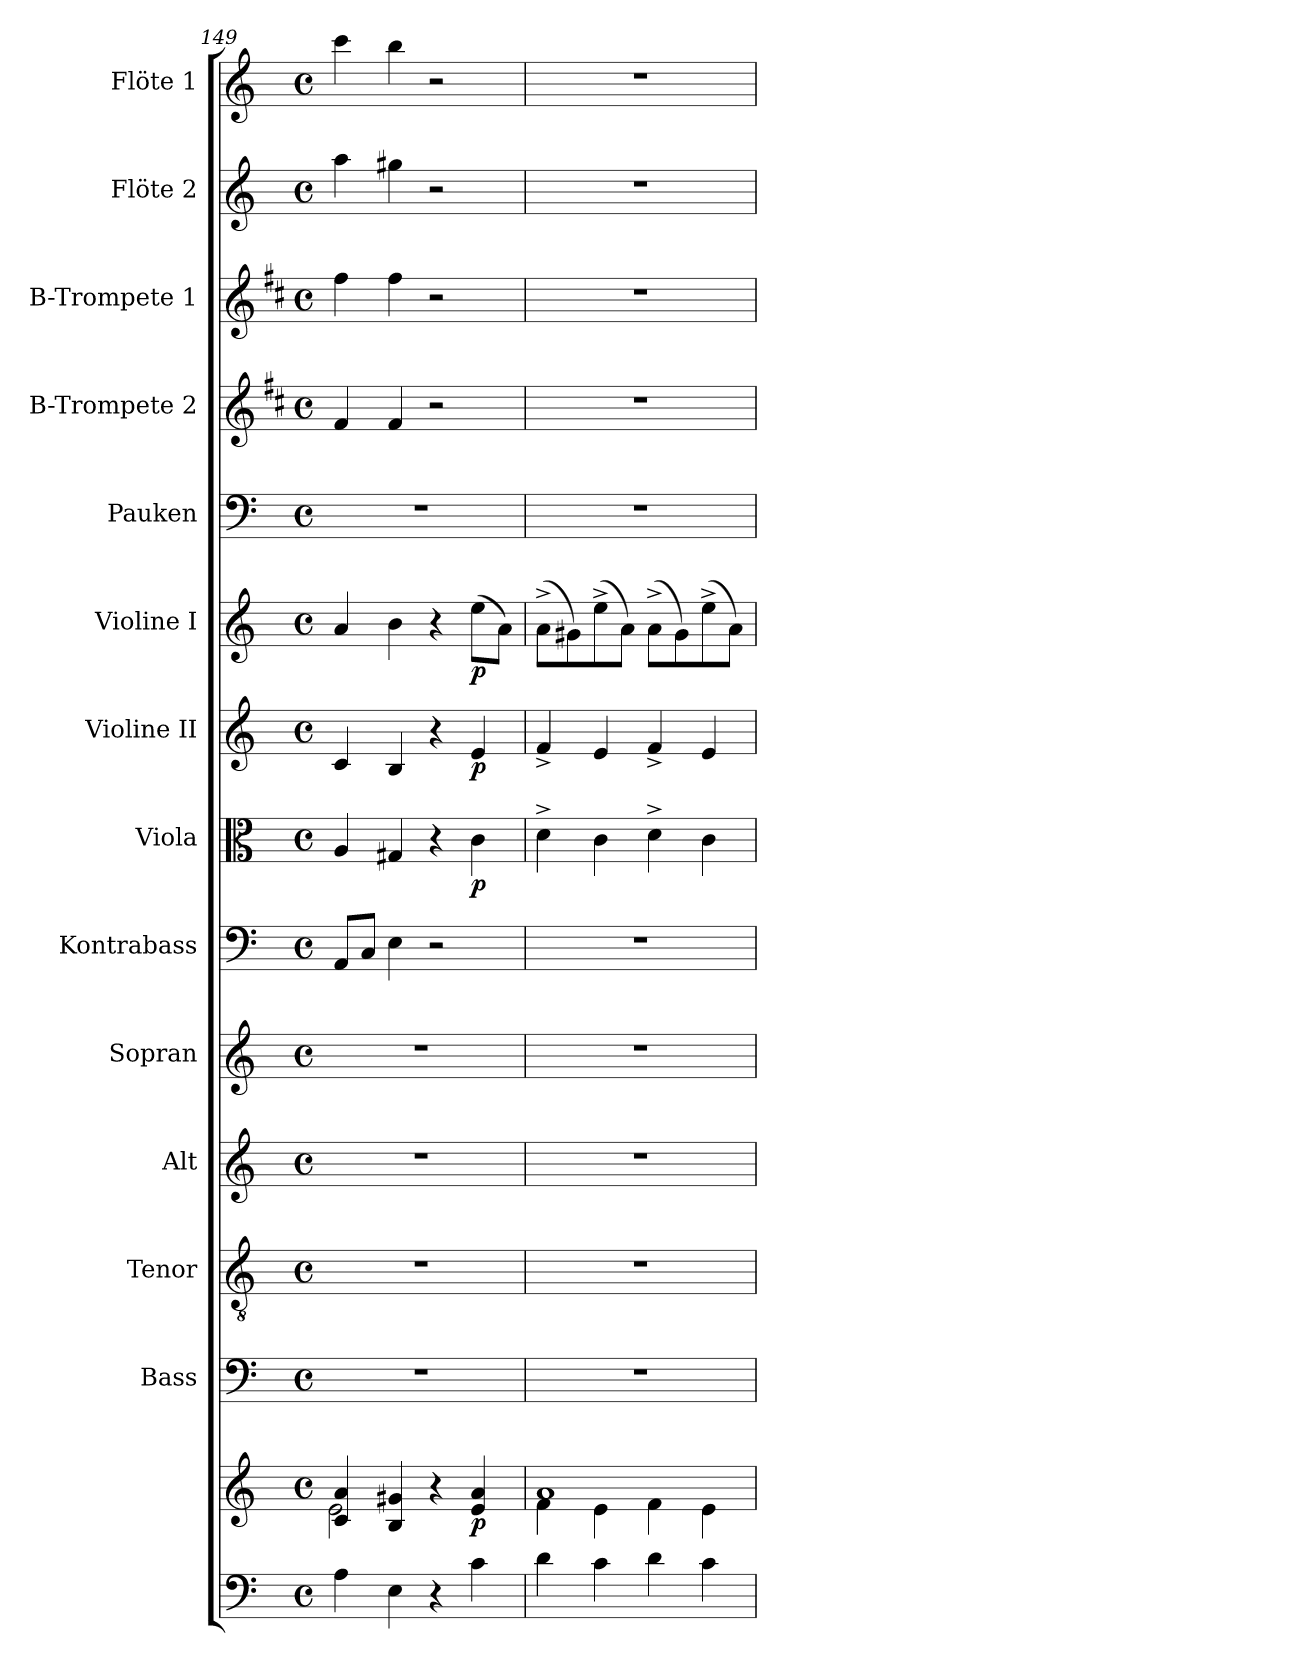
**kern	**kern	**dynam	**kern	**kern	**kern	**kern	**kern	**kern	**dynam	**kern	**dynam	**kern	**dynam	**kern	**kern	**kern	**kern	**kern
*part14	*part14	*part14	*part13	*part12	*part11	*part10	*part9	*part8	*part8	*part7	*part7	*part6	*part6	*part5	*part4	*part3	*part2	*part1
*staff15	*staff14	*staff14/15	*staff13	*staff12	*staff11	*staff10	*staff9	*staff8	*staff8	*staff7	*staff7	*staff6	*staff6	*staff5	*staff4	*staff3	*staff2	*staff1
*	*	*	*I"Bass	*I"Tenor	*I"Alt	*I"Sopran	*I"Kontrabass	*I"Viola	*	*I"Violine II	*	*I"Violine I	*	*I"Pauken	*I"B-Trompete 2	*I"B-Trompete 1	*I"Flöte 2	*I"Flöte 1
*	*	*	*I'B.	*I'T.	*I'A.	*I'S.	*I'Kb.	*I'Vla.	*	*I'Vl. II	*	*I'Vl. I	*	*I'Pk.	*I'B Trp. 2	*I'B Trp. 1	*I'Fl. 2	*I'Fl. 1
*clefF4	*clefG2	*	*clefF4	*clefGv2	*clefG2	*clefG2	*clefF4	*clefC3	*	*clefG2	*	*clefG2	*	*clefF4	*clefG2	*clefG2	*clefG2	*clefG2
*	*	*	*	*	*	*	*ITrd7c12	*	*	*	*	*	*	*	*ITrd1c2	*ITrd1c2	*	*
*k[]	*k[]	*	*k[]	*k[]	*k[]	*k[]	*k[]	*k[]	*	*k[]	*	*k[]	*	*k[]	*k[]	*k[]	*k[]	*k[]
*C:	*C:	*	*C:	*C:	*C:	*C:	*C:	*C:	*	*C:	*	*C:	*	*C:	*C:	*C:	*C:	*C:
*M4/4	*M4/4	*	*M4/4	*M4/4	*M4/4	*M4/4	*M4/4	*M4/4	*	*M4/4	*	*M4/4	*	*M4/4	*M4/4	*M4/4	*M4/4	*M4/4
*met(c)	*met(c)	*	*met(c)	*met(c)	*met(c)	*met(c)	*met(c)	*met(c)	*	*met(c)	*	*met(c)	*	*met(c)	*met(c)	*met(c)	*met(c)	*met(c)
=149	=149	=149	=149	=149	=149	=149	=149	=149	=149	=149	=149	=149	=149	=149	=149	=149	=149	=149
*	*^	*	*	*	*	*	*	*	*	*	*	*	*	*	*	*	*	*
4A\	4c/ 4a/	2e\	.	1r	1r	1r	1r	8AAA/L	4A/	.	4c/	.	4a/	.	1r	4e/	4ee\	4aa\	4ccc\
.	.	.	.	.	.	.	.	8CC/J	.	.	.	.	.	.	.	.	.	.	.
4E\	4B/ 4g#X/	.	.	.	.	.	.	4EE\	4G#X/	.	4B/	.	4b\	.	.	4e/	4ee\	4gg#X\	4bb\
4r	4r	2ryy	.	.	.	.	.	2r	4r	.	4r	.	4r	.	.	2r	2r	2r	2r
!	!	!	!LO:DY:b	!	!	!	!	!	!	!LO:DY:b	!	!LO:DY:b	!	!LO:DY:b	!	!	!	!	!
4c\	4e/ 4a/	.	p	.	.	.	.	.	4c\	p	4e/	p	(>8ee\L	p	.	.	.	.	.
.	.	.	.	.	.	.	.	.	.	.	.	.	8a\J)	.	.	.	.	.	.
=150	=150	=150	=150	=150	=150	=150	=150	=150	=150	=150	=150	=150	=150	=150	=150	=150	=150	=150	=150
4d\	1a	4f\	.	1r	1r	1r	1r	1r	4d^>\	.	4f^</	.	(>8a^>\L	.	1r	1r	1r	1r	1r
.	.	.	.	.	.	.	.	.	.	.	.	.	8g#X\)	.	.	.	.	.	.
4c\	.	4e\	.	.	.	.	.	.	4c\	.	4e/	.	(>8ee^>\	.	.	.	.	.	.
.	.	.	.	.	.	.	.	.	.	.	.	.	8a\J)	.	.	.	.	.	.
4d\	.	4f\	.	.	.	.	.	.	4d^>\	.	4f^</	.	(>8a^>\L	.	.	.	.	.	.
.	.	.	.	.	.	.	.	.	.	.	.	.	8g#\)	.	.	.	.	.	.
4c\	.	4e\	.	.	.	.	.	.	4c\	.	4e/	.	(>8ee^>\	.	.	.	.	.	.
.	.	.	.	.	.	.	.	.	.	.	.	.	8a\J)	.	.	.	.	.	.
*	*v	*v	*	*	*	*	*	*	*	*	*	*	*	*	*	*	*	*	*
=	=	=	=	=	=	=	=	=	=	=	=	=	=	=	=	=	=	=
*-	*-	*-	*-	*-	*-	*-	*-	*-	*-	*-	*-	*-	*-	*-	*-	*-	*-	*-
